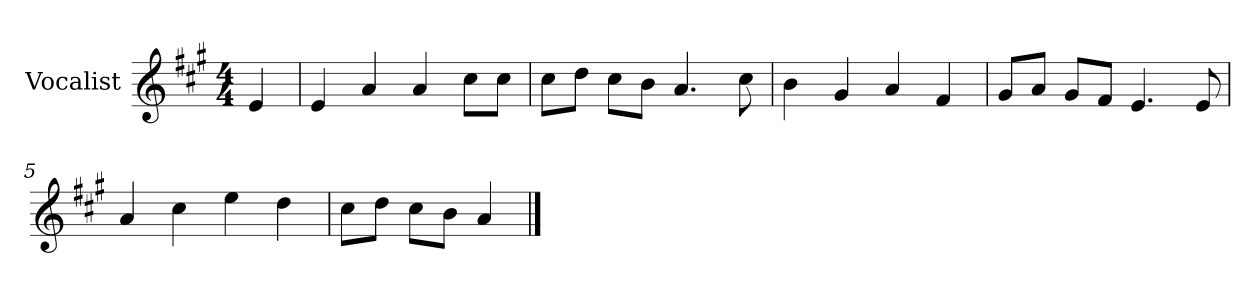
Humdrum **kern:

**kern
*part1
*staff1
*I"Vocalist
*k[f#c#g#]
*A:
*M4/4
=
4e
=1
4e
4a
4a
8cc#L
8cc#J
=2
8cc#L
8ddJ
8cc#L
8bJ
4.a
8cc#
=3
4b
4g#
4a
4f#
=4
8g#L
8aJ
8g#L
8f#J
4.e
8e
=5
4a
4cc#
4ee
4dd
=6
8cc#L
8ddJ
8cc#L
8bJ
4a
==
*-
